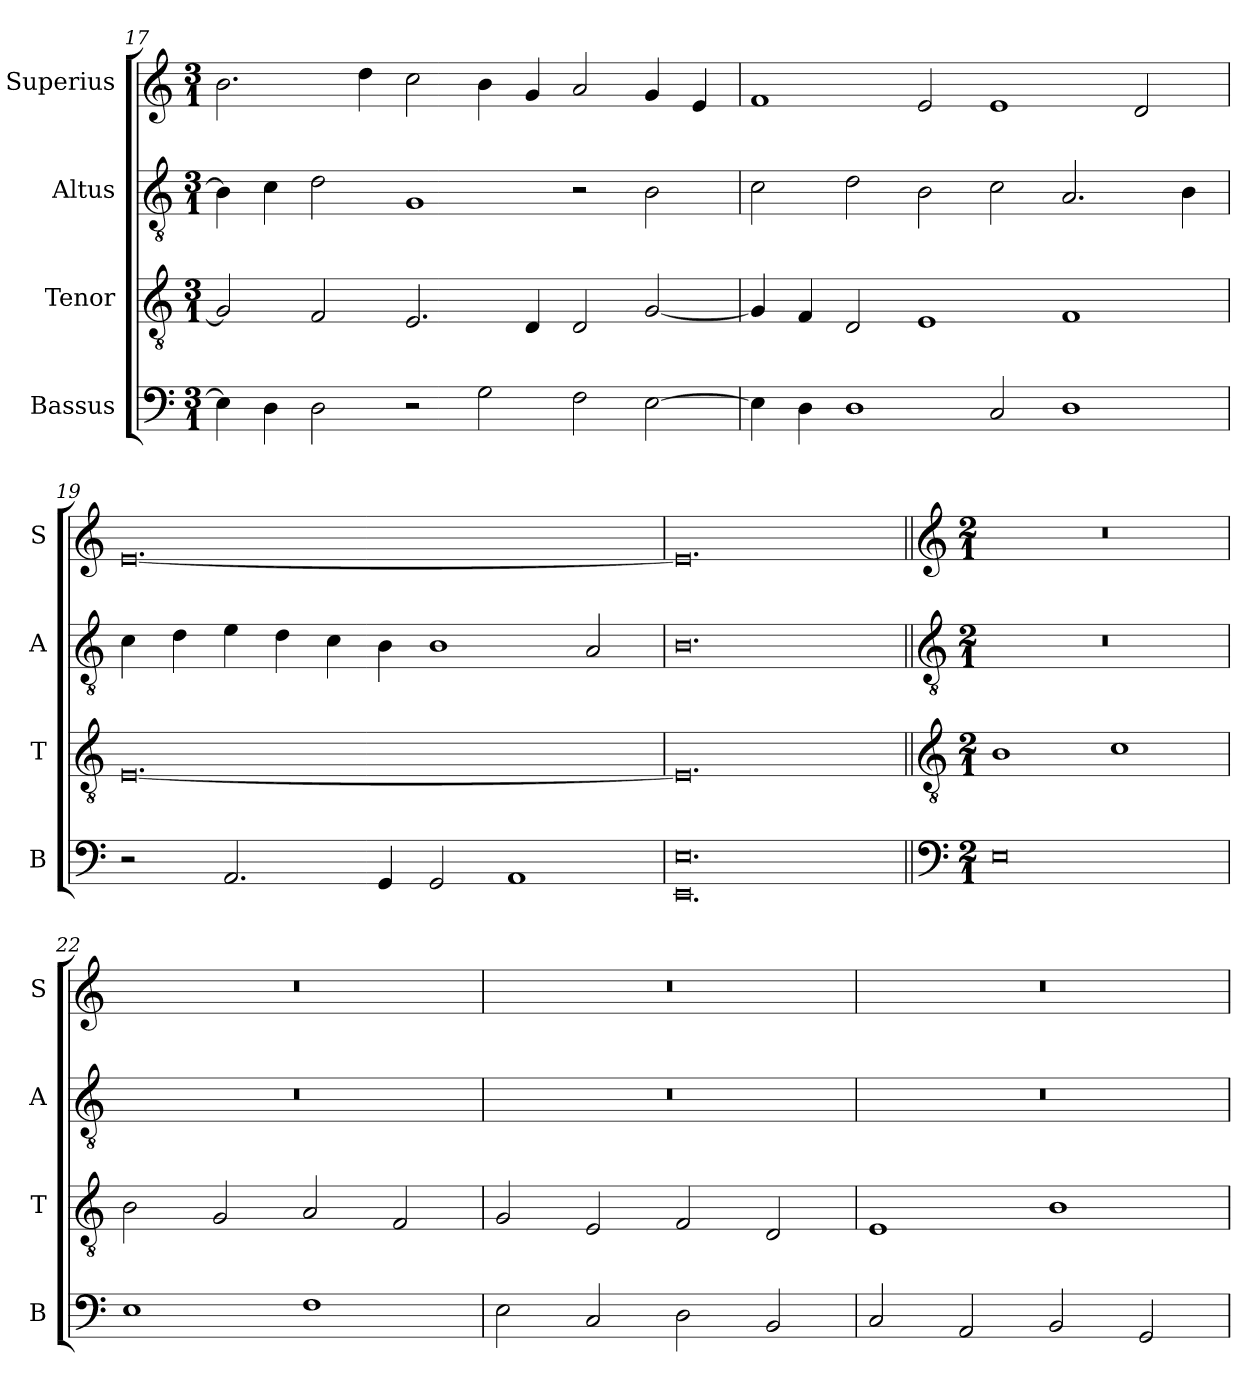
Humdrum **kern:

**kern	**kern	**kern	**kern
*part4	*part3	*part2	*part1
*staff4	*staff3	*staff2	*staff1
*I"Bassus	*I"Tenor	*I"Altus	*I"Superius
*I'B	*I'T	*I'A	*I'S
*clefF4	*clefGv2	*clefGv2	*clefG2
*k[]	*k[]	*k[]	*k[]
*M3/1	*M3/1	*M3/1	*M3/1
=17	=17	=17	=17
4E\]	2G/]	4B\]	2.b\
4D\	.	4c\	.
2D\	2F/	2d\	.
.	.	.	4dd\
2r	2.E/	1G	2cc\
2G\	.	.	4b\
.	4D/	.	4g/
2F\	2D/	2r	2a/
[2E\	[2G/	2B\	4g/
.	.	.	4e/
=18	=18	=18	=18
4E\]	4G/]	2c\	1f
4D\	4F/	.	.
1D	2D/	2d\	.
.	1E	2B\	2e/
2C/	.	2c\	1e
1D	1F	2.A/	.
.	.	.	2d/
.	.	4B\	.
=19	=19	=19	=19
2r	[0.E	4c\	[0.e
.	.	4d\	.
2.AA/	.	4e\	.
.	.	4d\	.
.	.	4c\	.
4GG/	.	4B\	.
2GG/	.	1B	.
1AA	.	.	.
.	.	2A/	.
=20	=20	=20	=20
*^	*	*	*
0.EE\	0.E/	0.E]	0.B	0.e]
*v	*v	*	*	*
!!LO:LB:g=z
=21||	=21||	=21||	=21||
*clefF4	*clefGv2	*clefGv2	*clefG2
*k[]	*k[]	*k[]	*k[]
*M2/1	*M2/1	*M2/1	*M2/1
0E	1B	0r	0r
.	1c	.	.
=22	=22	=22	=22
1E	2B\	0r	0r
.	2G/	.	.
1F	2A/	.	.
.	2F/	.	.
=23	=23	=23	=23
2E\	2G/	0r	0r
2C/	2E/	.	.
2D\	2F/	.	.
2BB/	2D/	.	.
=24	=24	=24	=24
2C/	1E	0r	0r
2AA/	.	.	.
2BB/	1B	.	.
2GG/	.	.	.
=	=	=	=
*-	*-	*-	*-
